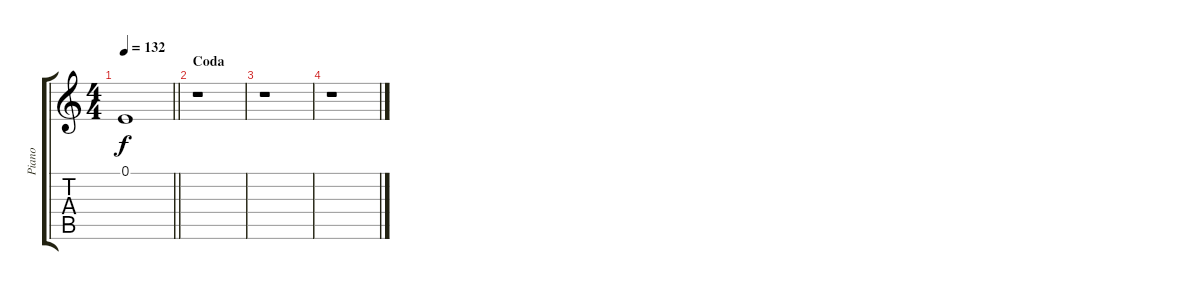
\track ("Piano" "Piano") {instrument acousticgrandpiano}
\staff {score tabs}
\tuning (E4 B3 G3 D3 A2 E2) {hide}
\ts (4 4)
\tempo 132
\clef g2
\barLineRight lightlight
\ks c
0.1.1{dy f} |
\section ("" "Coda")
r.1 |
r.1 |
r.1
